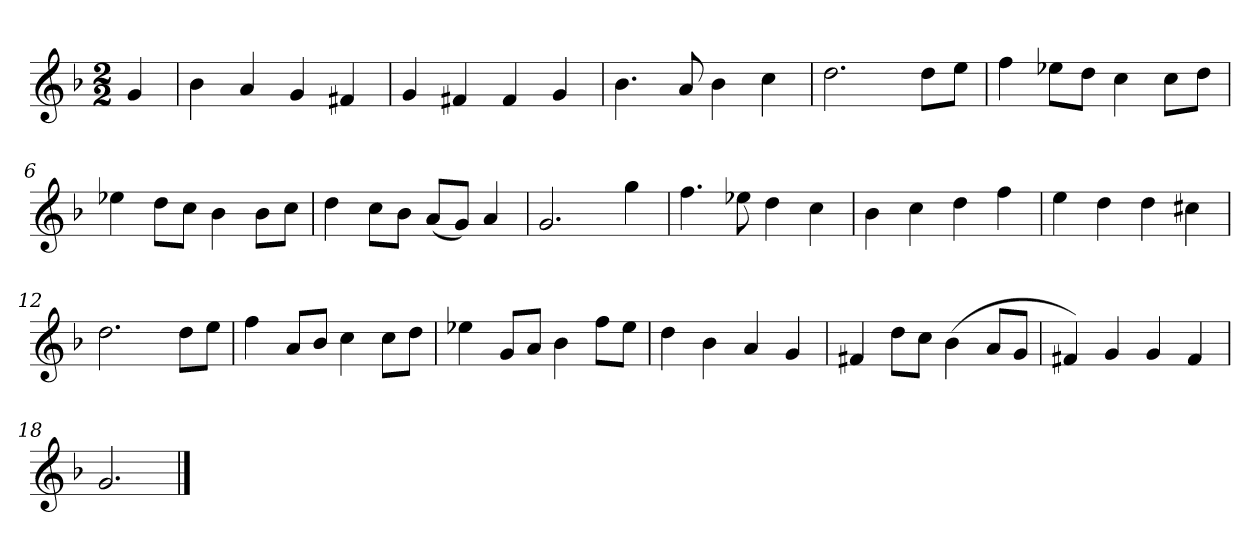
**kern
*part1
*staff1
*k[b-]
*M2/2
*MM120
=
4g
=1
4b-
4a
4g
4f#X
=2
4g
4f#X
4f#
4g
=3
4.b-
8a
4b-
4cc
=4
2.dd
8ddL
8eeJ
=5
4ff
8ee-XL
8ddJ
4cc
8ccL
8ddJ
=6
4ee-X
8ddL
8ccJ
4b-
8b-L
8ccJ
=7
4dd
8ccL
8b-J
(8aL
8gJ)
4a
=8
2.g
4gg
=9
4.ff
8ee-X
4dd
4cc
=10
4b-
4cc
4dd
4ff
=11
4ee
4dd
4dd
4cc#X
=12
2.dd
8ddL
8eeJ
=13
4ff
8aL
8b-J
4cc
8ccL
8ddJ
=14
4ee-X
8gL
8aJ
4b-
8ffL
8ee-J
=15
4dd
4b-
4a
4g
=16
4f#X
8ddL
8ccJ
(4b-
8aL
8gJ
=17
4f#X)
4g
4g
4f#
=18
2.g
==
*-
